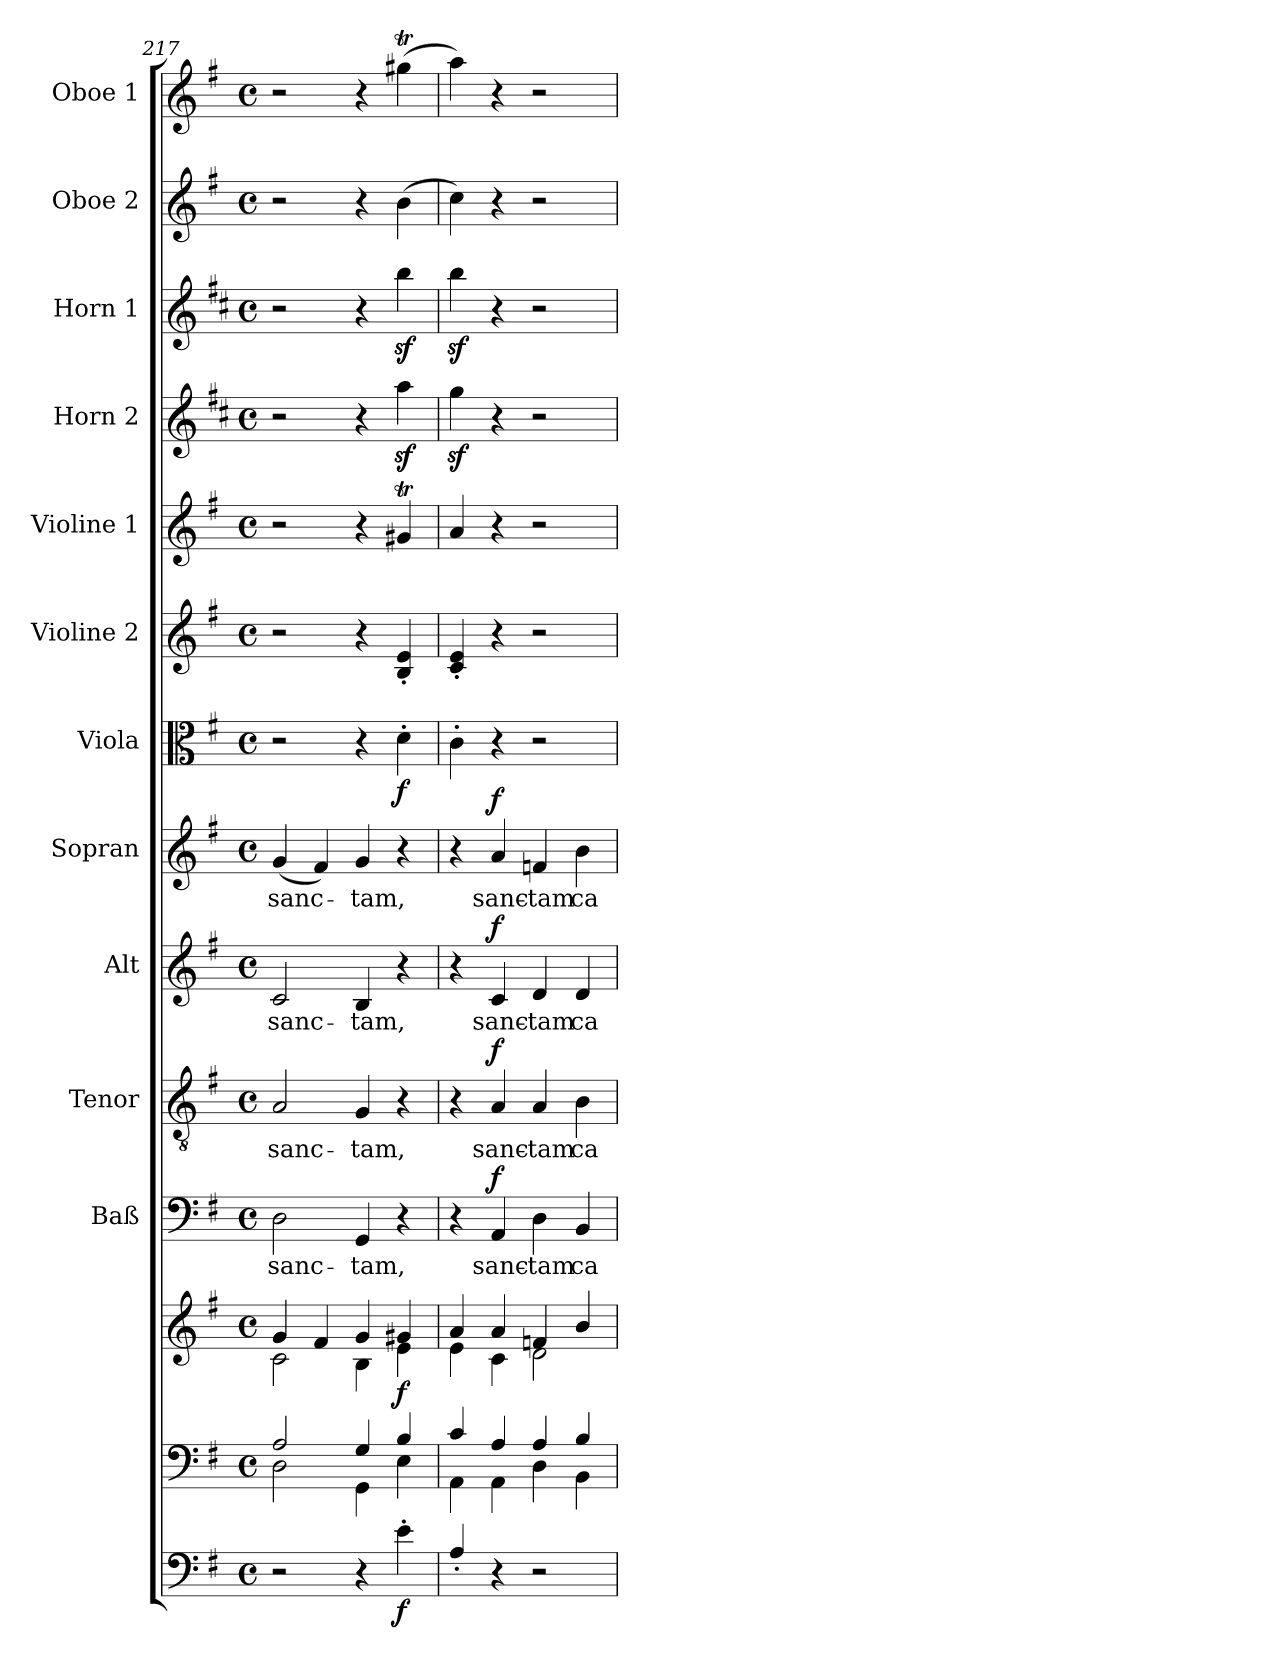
**kern	**dynam	**kern	**kern	**dynam	**kern	**text	**dynam	**kern	**text	**dynam	**kern	**text	**dynam	**kern	**text	**dynam	**kern	**dynam	**kern	**kern	**kern	**kern	**kern	**kern
*part13	*part13	*part12	*part12	*part12	*part11	*part11	*part11	*part10	*part10	*part10	*part9	*part9	*part9	*part8	*part8	*part8	*part7	*part7	*part6	*part5	*part4	*part3	*part2	*part1
*staff14	*staff14	*staff13	*staff12	*staff12/13	*staff11	*staff11	*staff11	*staff10	*staff10	*staff10	*staff9	*staff9	*staff9	*staff8	*staff8	*staff8	*staff7	*staff7	*staff6	*staff5	*staff4	*staff3	*staff2	*staff1
*	*	*	*	*	*I"Baß	*	*	*I"Tenor	*	*	*I"Alt	*	*	*I"Sopran	*	*	*I"Viola	*	*I"Violine 2	*I"Violine 1	*I"Horn 2	*I"Horn 1	*I"Oboe 2	*I"Oboe 1
*	*	*	*	*	*I'Baß	*	*	*I'Ten	*	*	*I'Alt	*	*	*I'Sop	*	*	*I'Vla.	*	*I'Vln. 2	*I'Vln. 1	*I'Hrn. 2	*I'Hrn. 1	*I'Ob. 2	*I'Ob. 1
*clefF4	*	*clefF4	*clefG2	*	*clefF4	*	*	*clefGv2	*	*	*clefG2	*	*	*clefG2	*	*	*clefC3	*	*clefG2	*clefG2	*clefG2	*clefG2	*clefG2	*clefG2
*ITrd7c12	*	*	*	*	*	*	*	*	*	*	*	*	*	*	*	*	*	*	*	*	*ITrd4c7	*ITrd4c7	*	*
*k[f#]	*	*k[f#]	*k[f#]	*	*k[f#]	*	*	*k[f#]	*	*	*k[f#]	*	*	*k[f#]	*	*	*k[f#]	*	*k[f#]	*k[f#]	*k[f#]	*k[f#]	*k[f#]	*k[f#]
*G:	*	*G:	*G:	*	*G:	*	*	*G:	*	*	*G:	*	*	*G:	*	*	*G:	*	*G:	*G:	*G:	*G:	*G:	*G:
*M4/4	*	*M4/4	*M4/4	*	*M4/4	*	*	*M4/4	*	*	*M4/4	*	*	*M4/4	*	*	*M4/4	*	*M4/4	*M4/4	*M4/4	*M4/4	*M4/4	*M4/4
*met(c)	*	*met(c)	*met(c)	*	*met(c)	*	*	*met(c)	*	*	*met(c)	*	*	*met(c)	*	*	*met(c)	*	*met(c)	*met(c)	*met(c)	*met(c)	*met(c)	*met(c)
=217	=217	=217	=217	=217	=217	=217	=217	=217	=217	=217	=217	=217	=217	=217	=217	=217	=217	=217	=217	=217	=217	=217	=217	=217
*	*	*^	*^	*	*	*	*	*	*	*	*	*	*	*	*	*	*	*	*	*	*	*	*	*
!	!	!	!	!	!	!	!	!LO:LY:b	!	!	!LO:LY:b	!	!	!LO:LY:b	!	!	!LO:LY:b	!	!	!	!	!	!	!	!	!
2r	.	2A/	2D\	4g/	2c\	.	2D\	sanc-	.	2A/	sanc-	.	2c/	sanc-	.	(<4g/	sanc-	.	2r	.	2r	2r	2r	2r	2r	2r
.	.	.	.	4f#/	.	.	.	.	.	.	.	.	.	.	.	4f#/)	.	.	.	.	.	.	.	.	.	.
!	!	!	!	!	!	!	!	!LO:LY:b	!	!	!LO:LY:b	!	!	!LO:LY:b	!	!	!LO:LY:b	!	!	!	!	!	!	!	!	!
4r	.	4G/	4GG\	4g/	4B\	.	4GG/	-tam,	.	4G/	-tam,	.	4B/	-tam,	.	4g/	-tam,	.	4r	.	4r	4r	4r	4r	4r	4r
!	!LO:DY:b	!	!	!	!	!LO:DY:b	!	!	!	!	!	!	!	!	!	!	!	!	!	!LO:DY:b	!	!	!	!	!	!
4E'>\	f	4B/	4E\	4g#X/	4e\	f	4r	.	.	4r	.	.	4r	.	.	4r	.	.	4d'>\	f	4B/'< 4e/'<	4g#Xt/	4ddz<\	4eez<\	(>4b\	(>4gg#Xt\
=218	=218	=218	=218	=218	=218	=218	=218	=218	=218	=218	=218	=218	=218	=218	=218	=218	=218	=218	=218	=218	=218	=218	=218	=218	=218	=218
4AA'</	.	4c/	4AA\	4a/	4e\	.	4r	.	.	4r	.	.	4r	.	.	4r	.	.	4c'>\	.	4c/'< 4e/'<	4a/	4ccz<\	4eez<\	4cc\)	4aa\)
!	!	!	!	!	!	!	!	!LO:LY:b	!LO:DY:a	!	!LO:LY:b	!LO:DY:a	!	!LO:LY:b	!LO:DY:a	!	!LO:LY:b	!LO:DY:a	!	!	!	!	!	!	!	!
4r	.	4A/	4AA\	4a/	4c\	.	4AA/	sanc-	f	4A/	sanc-	f	4c/	sanc-	f	4a/	sanc-	f	4r	.	4r	4r	4r	4r	4r	4r
!	!	!	!	!	!	!	!	!LO:LY:b	!	!	!LO:LY:b	!	!	!LO:LY:b	!	!	!LO:LY:b	!	!	!	!	!	!	!	!	!
2r	.	4A/	4D\	4fn/	2d\	.	4D\	-tam	.	4A/	-tam	.	4d/	-tam	.	4fn/	-tam	.	2r	.	2r	2r	2r	2r	2r	2r
!	!	!	!	!	!	!	!	!LO:LY:b	!	!	!LO:LY:b	!	!	!LO:LY:b	!	!	!LO:LY:b	!	!	!	!	!	!	!	!	!
.	.	4B/	4BB\	4b/	.	.	4BB/	ca-	.	4B\	ca-	.	4d/	ca-	.	4b\	ca-	.	.	.	.	.	.	.	.	.
*	*	*v	*v	*	*	*	*	*	*	*	*	*	*	*	*	*	*	*	*	*	*	*	*	*	*	*
*	*	*	*v	*v	*	*	*	*	*	*	*	*	*	*	*	*	*	*	*	*	*	*	*	*	*
=	=	=	=	=	=	=	=	=	=	=	=	=	=	=	=	=	=	=	=	=	=	=	=	=
*-	*-	*-	*-	*-	*-	*-	*-	*-	*-	*-	*-	*-	*-	*-	*-	*-	*-	*-	*-	*-	*-	*-	*-	*-
